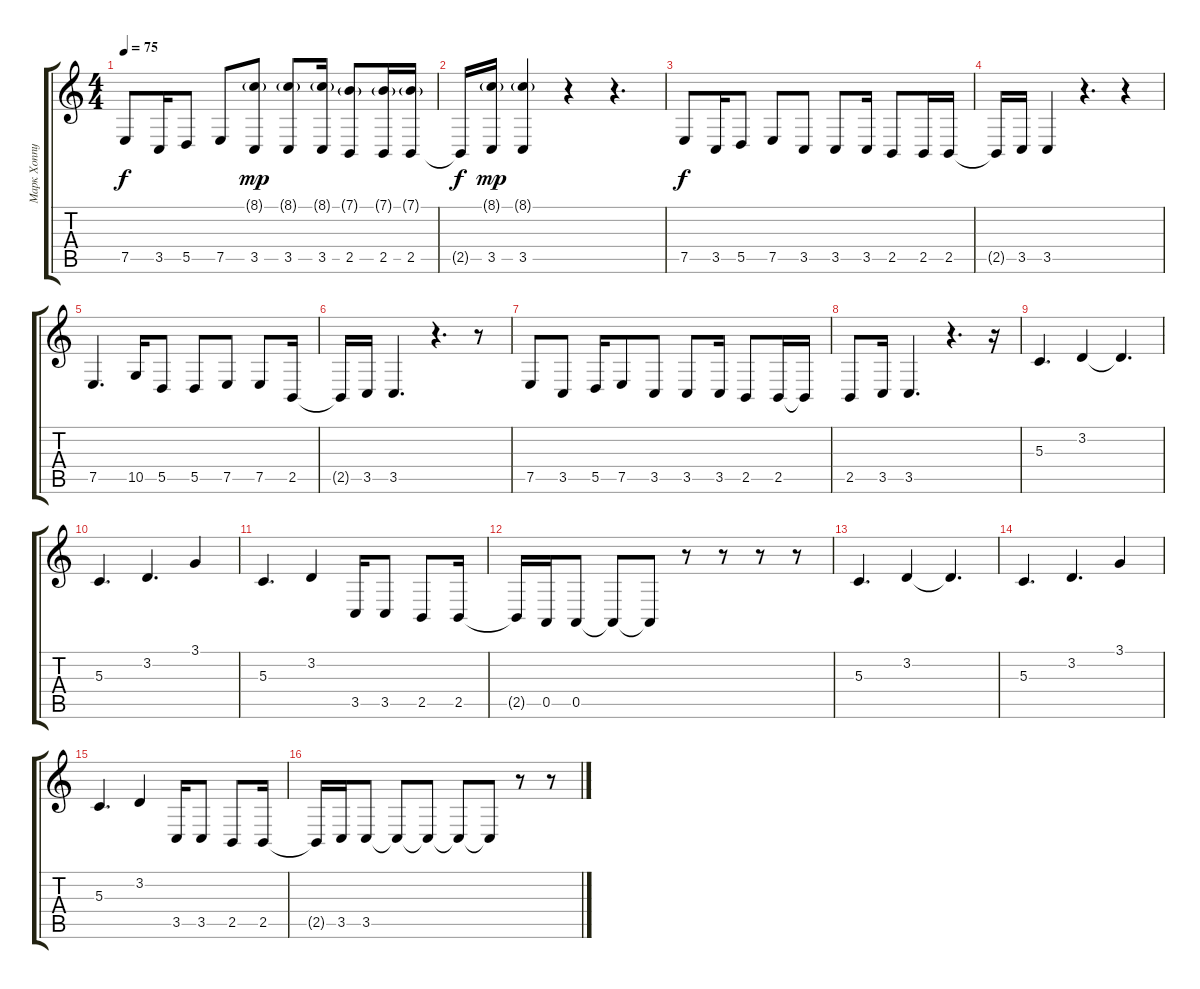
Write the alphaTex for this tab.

\track ("Марк Хоппус" "Марк Хоппу") {instrument lead8bassandlead}
\staff {score tabs}
\tuning (E4 B3 G3 D3 A2 E2) {hide}
\ts (4 4)
\tempo 75
\clef g2
\ks c
7.5.8{dy f} 3.5.16 5.5.8 7.5.8 (8.1{g} 3.5).8{dy mp} (8.1{g} 3.5).8 (8.1{g} 3.5).16 (7.1{g} 2.5).8 (7.1{g} 2.5).16 (7.1{g} 2.5).16 |
2.5{t}.16{dy f} (8.1{g} 3.5).16{dy mp} (8.1{g} 3.5).4 r.4 r.4{d} |
7.5.8{dy f} 3.5.16 5.5.8 7.5.8 3.5.8 3.5.8 3.5.16 2.5.8 2.5.16 2.5.16 |
2.5{t}.16 3.5.16 3.5.4 r.4{d} r.4 |
7.5.4{d} 10.5.16 5.5.8 5.5.8 7.5.8 7.5.8 2.5.16 |
2.5{t}.16 3.5.16 3.5.4{d} r.4{d} r.8 |
7.5.8 3.5.8 5.5.16 7.5.8 3.5.8 3.5.8 3.5.16 2.5.8 2.5.16 2.5{t}.16 |
2.5.8 3.5.16 3.5.4{d} r.4{d} r.16 |
5.3.4{d instrument acousticguitarsteel} 3.2.4 3.2{t}.4{d} |
5.3.4{d instrument acousticguitarsteel} 3.2.4{d} 3.1.4 |
5.3.4{d instrument acousticguitarsteel} 3.2.4 3.5.16{instrument lead8bassandlead} 3.5.8 2.5.8 2.5.16 |
2.5{t}.16 0.5.16 0.5.8 0.5{t}.8 0.5{t}.8 r.8 r.8 r.8 r.8 |
5.3.4{d instrument acousticguitarsteel} 3.2.4 3.2{t}.4{d} |
5.3.4{d instrument acousticguitarsteel} 3.2.4{d} 3.1.4 |
5.3.4{d instrument acousticguitarsteel} 3.2.4 3.5.16{instrument lead8bassandlead} 3.5.8 2.5.8 2.5.16 |
2.5{t}.16 3.5.16 3.5.8 3.5{t}.8 3.5{t}.8 3.5{t}.8 3.5{t}.8 r.8 r.8
